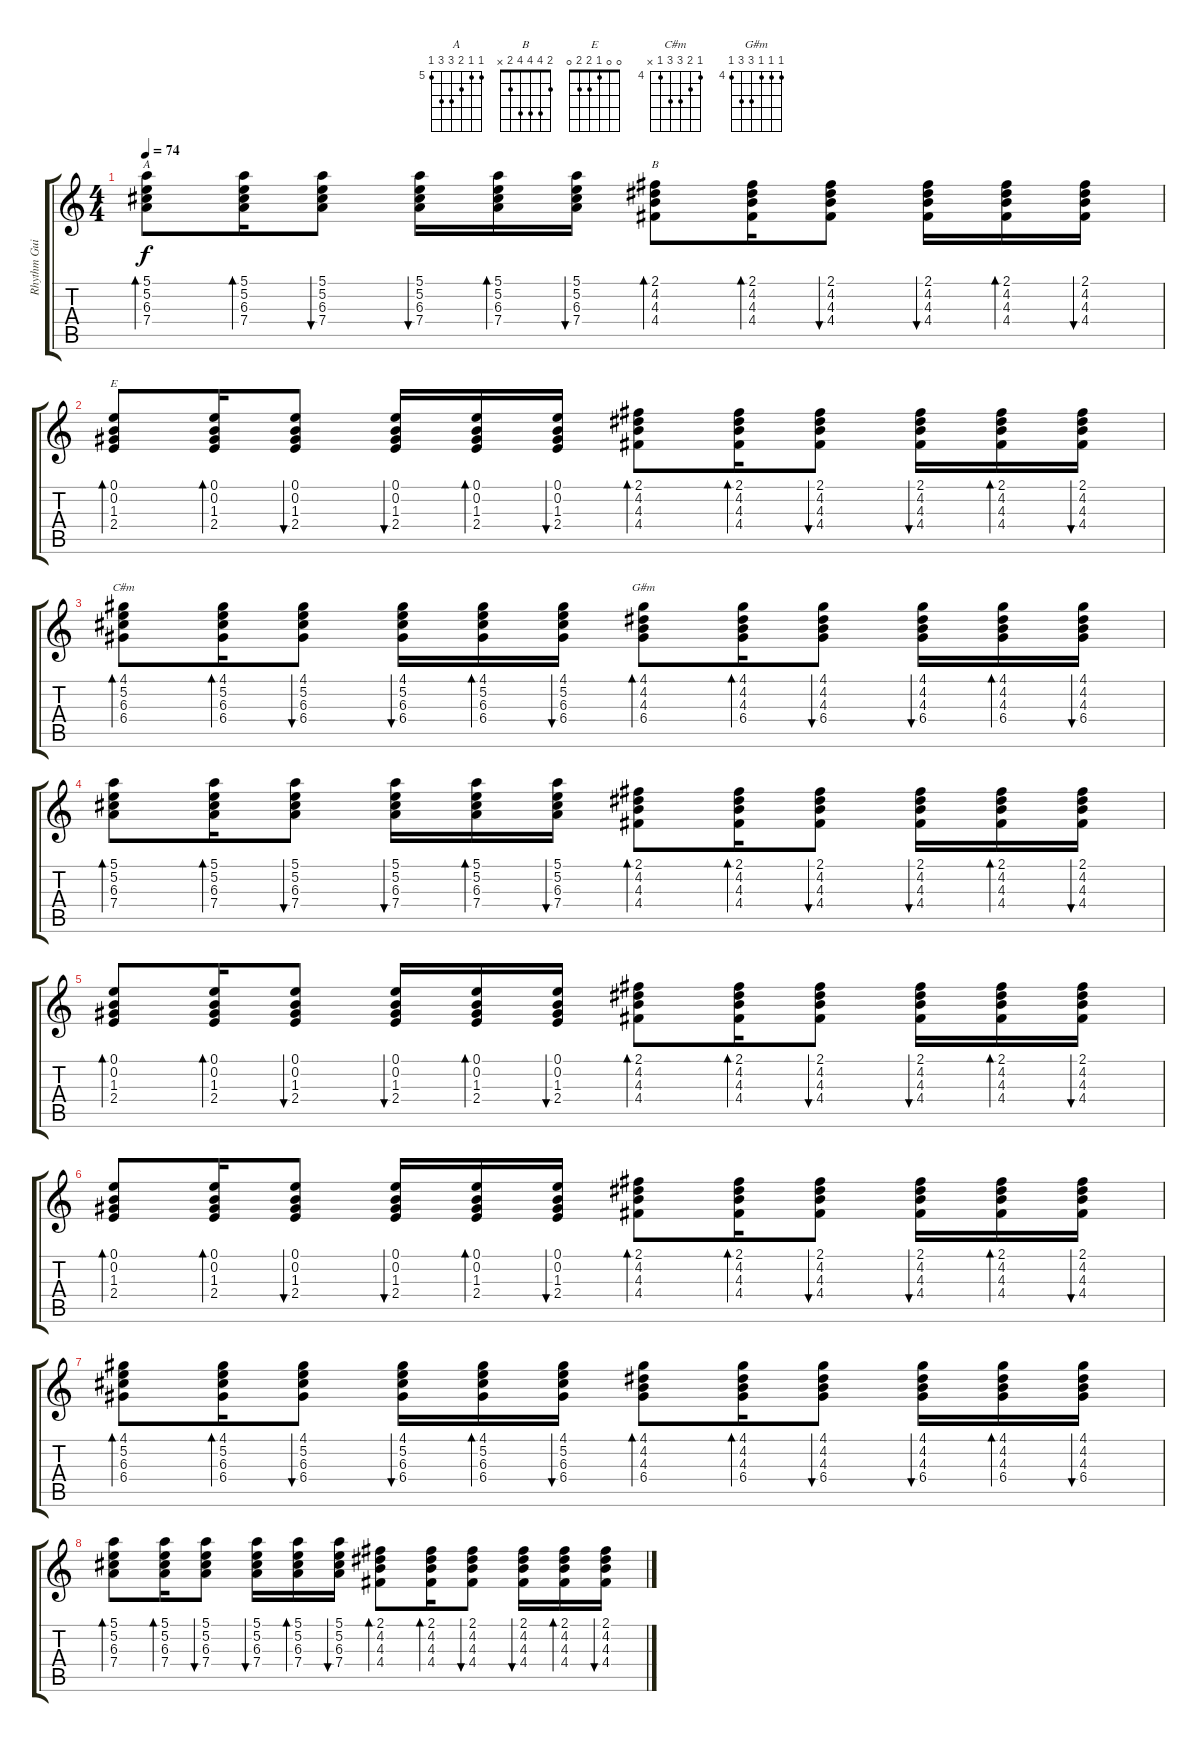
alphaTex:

\track ("Rhythm Guitar 1" "Rhythm Gui") {instrument acousticguitarsteel}
\staff {score tabs}
\tuning (E4 B3 G3 D3 A2 E2) {hide}
\chord ("A" 5 5 6 7 7 5) {firstfret 5}
\chord ("B" 2 4 4 4 2 x)
\chord ("E" 0 0 1 2 2 0)
\chord ("C#m" 4 5 6 6 4 x) {firstfret 4}
\chord ("G#m" 4 4 4 6 6 4) {firstfret 4}
\ts (4 4)
\tempo 74
\clef g2
\ks c
(5.1 5.2 6.3 7.4).8{bd 60 ch "A" dy f} (5.1 5.2 6.3 7.4).16{bd 60} (5.1 5.2 6.3 7.4).8{bu 60} (5.1 5.2 6.3 7.4).16{bu 60} (5.1 5.2 6.3 7.4).16{bd 60} (5.1 5.2 6.3 7.4).16{bu 60} (2.1 4.2 4.3 4.4).8{bd 60 ch "B"} (2.1 4.2 4.3 4.4).16{bd 60} (2.1 4.2 4.3 4.4).8{bu 60} (2.1 4.2 4.3 4.4).16{bu 60} (2.1 4.2 4.3 4.4).16{bd 60} (2.1 4.2 4.3 4.4).16{bu 60} |
(0.1 0.2 1.3 2.4).8{bd 60 ch "E"} (0.1 0.2 1.3 2.4).16{bd 60} (0.1 0.2 1.3 2.4).8{bu 60} (0.1 0.2 1.3 2.4).16{bu 60} (0.1 0.2 1.3 2.4).16{bd 60} (0.1 0.2 1.3 2.4).16{bu 60} (2.1 4.2 4.3 4.4).8{bd 60} (2.1 4.2 4.3 4.4).16{bd 60} (2.1 4.2 4.3 4.4).8{bu 60} (2.1 4.2 4.3 4.4).16{bu 60} (2.1 4.2 4.3 4.4).16{bd 60} (2.1 4.2 4.3 4.4).16{bu 60} |
(4.1 5.2 6.3 6.4).8{bd 60 ch "C#m"} (4.1 5.2 6.3 6.4).16{bd 60} (4.1 5.2 6.3 6.4).8{bu 60} (4.1 5.2 6.3 6.4).16{bu 60} (4.1 5.2 6.3 6.4).16{bd 60} (4.1 5.2 6.3 6.4).16{bu 60} (4.1 4.2 4.3 6.4).8{bd 60 ch "G#m"} (4.1 4.2 4.3 6.4).16{bd 60} (4.1 4.2 4.3 6.4).8{bu 60} (4.1 4.2 4.3 6.4).16{bu 60} (4.1 4.2 4.3 6.4).16{bd 60} (4.1 4.2 4.3 6.4).16{bu 60} |
(5.1 5.2 6.3 7.4).8{bd 60} (5.1 5.2 6.3 7.4).16{bd 60} (5.1 5.2 6.3 7.4).8{bu 60} (5.1 5.2 6.3 7.4).16{bu 60} (5.1 5.2 6.3 7.4).16{bd 60} (5.1 5.2 6.3 7.4).16{bu 60} (2.1 4.2 4.3 4.4).8{bd 60} (2.1 4.2 4.3 4.4).16{bd 60} (2.1 4.2 4.3 4.4).8{bu 60} (2.1 4.2 4.3 4.4).16{bu 60} (2.1 4.2 4.3 4.4).16{bd 60} (2.1 4.2 4.3 4.4).16{bu 60} |
(0.1 0.2 1.3 2.4).8{bd 60} (0.1 0.2 1.3 2.4).16{bd 60} (0.1 0.2 1.3 2.4).8{bu 60} (0.1 0.2 1.3 2.4).16{bu 60} (0.1 0.2 1.3 2.4).16{bd 60} (0.1 0.2 1.3 2.4).16{bu 60} (2.1 4.2 4.3 4.4).8{bd 60} (2.1 4.2 4.3 4.4).16{bd 60} (2.1 4.2 4.3 4.4).8{bu 60} (2.1 4.2 4.3 4.4).16{bu 60} (2.1 4.2 4.3 4.4).16{bd 60} (2.1 4.2 4.3 4.4).16{bu 60} |
(0.1 0.2 1.3 2.4).8{bd 60} (0.1 0.2 1.3 2.4).16{bd 60} (0.1 0.2 1.3 2.4).8{bu 60} (0.1 0.2 1.3 2.4).16{bu 60} (0.1 0.2 1.3 2.4).16{bd 60} (0.1 0.2 1.3 2.4).16{bu 60} (2.1 4.2 4.3 4.4).8{bd 60} (2.1 4.2 4.3 4.4).16{bd 60} (2.1 4.2 4.3 4.4).8{bu 60} (2.1 4.2 4.3 4.4).16{bu 60} (2.1 4.2 4.3 4.4).16{bd 60} (2.1 4.2 4.3 4.4).16{bu 60} |
(4.1 5.2 6.3 6.4).8{bd 60} (4.1 5.2 6.3 6.4).16{bd 60} (4.1 5.2 6.3 6.4).8{bu 60} (4.1 5.2 6.3 6.4).16{bu 60} (4.1 5.2 6.3 6.4).16{bd 60} (4.1 5.2 6.3 6.4).16{bu 60} (4.1 4.2 4.3 6.4).8{bd 60} (4.1 4.2 4.3 6.4).16{bd 60} (4.1 4.2 4.3 6.4).8{bu 60} (4.1 4.2 4.3 6.4).16{bu 60} (4.1 4.2 4.3 6.4).16{bd 60} (4.1 4.2 4.3 6.4).16{bu 60} |
(5.1 5.2 6.3 7.4).8{bd 60} (5.1 5.2 6.3 7.4).16{bd 60} (5.1 5.2 6.3 7.4).8{bu 60} (5.1 5.2 6.3 7.4).16{bu 60} (5.1 5.2 6.3 7.4).16{bd 60} (5.1 5.2 6.3 7.4).16{bu 60} (2.1 4.2 4.3 4.4).8{bd 60} (2.1 4.2 4.3 4.4).16{bd 60} (2.1 4.2 4.3 4.4).8{bu 60} (2.1 4.2 4.3 4.4).16{bu 60} (2.1 4.2 4.3 4.4).16{bd 60} (2.1 4.2 4.3 4.4).16{bu 60}
